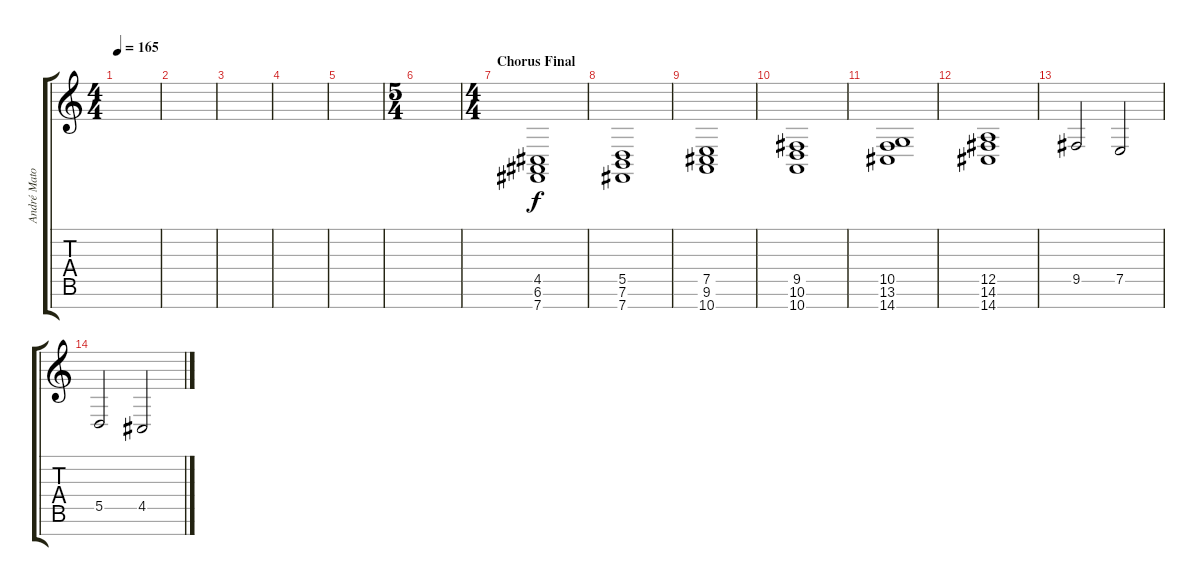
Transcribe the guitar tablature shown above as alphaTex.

\track ("André Matos - Reed Organ" "André Mato") {instrument reedorgan}
\staff {score tabs}
\tuning (E4 B3 G3 D3 A2 E2 B1) {hide}
\ts (4 4)
\tempo 165
\clef g2
\ks c
|
|
|
|
|
\ts (5 4)
|
\ts (4 4)
\section ("" "Chorus Final")
(4.5 6.6 7.7).1 |
(5.5 7.6 7.7).1 |
(7.5 9.6 10.7).1 |
(9.5 10.6 10.7).1 |
(10.5 13.6 14.7).1 |
(12.5 14.6 14.7).1 |
9.5.2 7.5.2 |
5.5.2 4.5.2
